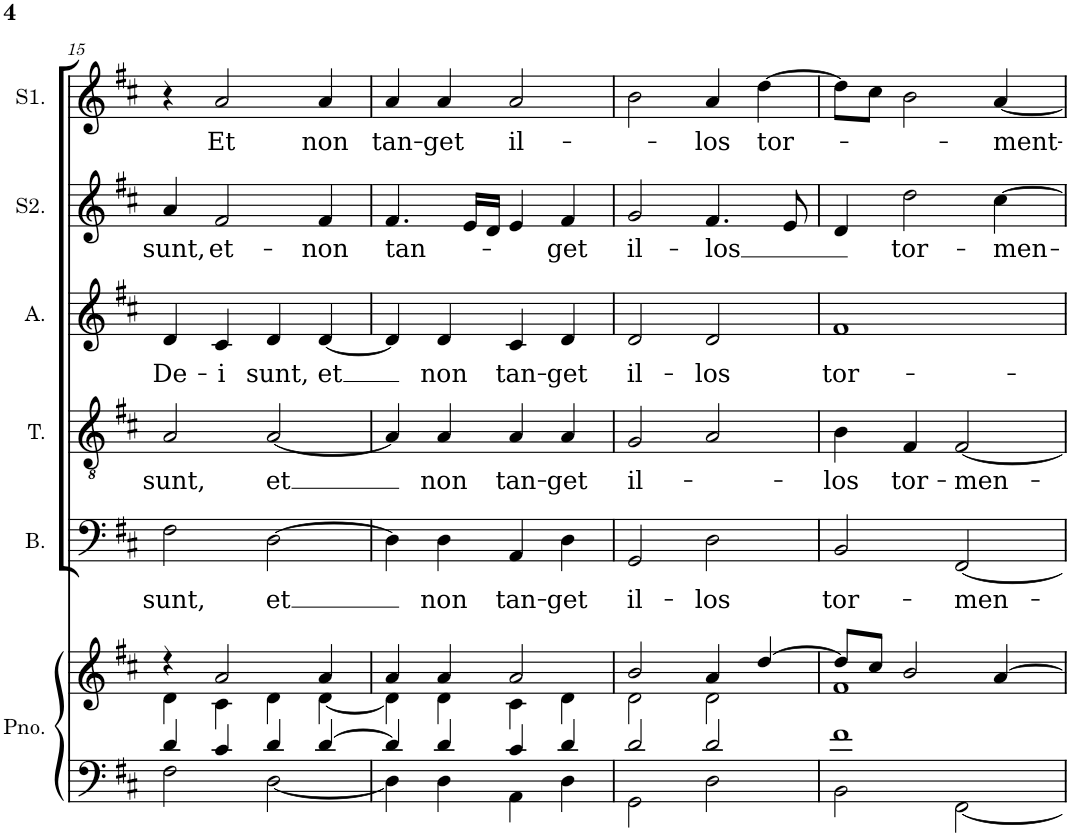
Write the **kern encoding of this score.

**kern	**kern	**kern	**text	**kern	**text	**kern	**text	**kern	**text	**kern	**text
*part6	*part6	*part5	*part5	*part4	*part4	*part3	*part3	*part2	*part2	*part1	*part1
*staff7	*staff6	*staff5	*staff5	*staff4	*staff4	*staff3	*staff3	*staff2	*staff2	*staff1	*staff1
*I"Piano	*	*I"Bass	*	*I"Tenor	*	*I"Alto	*	*I"Soprano	*	*I"Soprano1	*
*I'Pno.	*	*I'B.	*	*I'T.	*	*I'A.	*	*I'S2.	*	*I'S1.	*
!!LO:PB:g=z
*clefF4	*clefG2	*clefF4	*	*clefGv2	*	*clefG2	*	*clefG2	*	*clefG2	*
*k[f#c#]	*k[f#c#]	*k[f#c#]	*	*k[f#c#]	*	*k[f#c#]	*	*k[f#c#]	*	*k[f#c#]	*
*D:	*D:	*D:	*	*D:	*	*D:	*	*D:	*	*D:	*
*M4/4	*M4/4	*M4/4	*	*M4/4	*	*M4/4	*	*M4/4	*	*M4/4	*
=15	=15	=15	=15	=15	=15	=15	=15	=15	=15	=15	=15
*^	*^	*	*	*	*	*	*	*	*	*	*
!	!	!	!	!	!LO:LY:b	!	!LO:LY:b	!	!LO:LY:b	!	!LO:LY:b	!	!
4d/	2F#\	4r	4d\	2F#\	sunt,	2A/	sunt,	4d/	De-	4a/	sunt,	4r	.
!	!	!	!	!	!	!	!	!	!LO:LY:b	!	!LO:LY:b	!	!LO:LY:b
4c#/	.	2a/	4c#\	.	.	.	.	4c#/	-i	2f#/	et-	2a/	Et
!	!	!	!	!	!LO:LY:b	!	!LO:LY:b	!	!LO:LY:b	!	!	!	!
4d/	[2D\	.	4d\	[2D\	et	[2A/	et	4d/	sunt,	.	.	.	.
!	!	!	!	!	!	!	!	!	!LO:LY:b	!	!LO:LY:b	!	!LO:LY:b
[4d/	.	4a/	[4d\	.	.	.	.	[4d/	et-	4f#/	-non	4a/	non
=16	=16	=16	=16	=16	=16	=16	=16	=16	=16	=16	=16	=16	=16
!	!	!	!	!	!	!	!	!	!	!	!LO:LY:b	!	!LO:LY:b
4d/]	4D\]	4a/	4d\]	4D\]	.	4A/]	.	4d/]	.	4.f#/	tan-	4a/	tan-
!	!	!	!	!	!LO:LY:b	!	!LO:LY:b	!	!LO:LY:b	!	!	!	!LO:LY:b
4d/	4D\	4a/	4d\	4D\	non	4A/	non	4d/	-non	.	.	4a/	-get
.	.	.	.	.	.	.	.	.	.	16e/LL	.	.	.
.	.	.	.	.	.	.	.	.	.	16d/JJ	.	.	.
!	!	!	!	!	!LO:LY:b	!	!LO:LY:b	!	!LO:LY:b	!	!	!	!LO:LY:b
4c#/	4AA\	2a/	4c#\	4AA/	tan-	4A/	tan-	4c#/	tan-	4e/	.	2a/	il-
!	!	!	!	!	!LO:LY:b	!	!LO:LY:b	!	!LO:LY:b	!	!LO:LY:b	!	!
4d/	4D\	.	4d\	4D\	-get	4A/	-get	4d/	-get	4f#/	-get	.	.
=17	=17	=17	=17	=17	=17	=17	=17	=17	=17	=17	=17	=17	=17
!	!	!	!	!	!LO:LY:b	!	!LO:LY:b	!	!LO:LY:b	!	!LO:LY:b	!	!
2d/	2GG\	2b/	2d\	2GG/	il-	2G/	il-	2d/	il-	2g/	il-	2b\	.
!	!	!	!	!	!LO:LY:b	!	!	!	!LO:LY:b	!	!LO:LY:b	!	!LO:LY:b
2d/	2D\	4a/	2d\	2D\	-los	2A/	.	2d/	-los	4.f#/	-los	4a/	-los
!	!	!	!	!	!	!	!	!	!	!	!	!	!LO:LY:b
.	.	[4dd/	.	.	.	.	.	.	.	.	.	[4dd\	tor-
.	.	.	.	.	.	.	.	.	.	8e/	.	.	.
=18	=18	=18	=18	=18	=18	=18	=18	=18	=18	=18	=18	=18	=18
!	!	!	!	!	!LO:LY:b	!	!LO:LY:b	!	!LO:LY:b	!	!	!	!
1f#	2BB\	8dd/L]	1f#	2BB/	tor-	4B\	-los	1f#	tor-	4d/	.	8dd\L]	.
.	.	8cc#/J	.	.	.	.	.	.	.	.	.	8cc#\J	.
!	!	!	!	!	!	!	!LO:LY:b	!	!	!	!LO:LY:b	!	!
.	.	2b/	.	.	.	4F#/	tor-	.	.	2dd\	tor-	2b\	.
!	!	!	!	!	!LO:LY:b	!	!LO:LY:b	!	!	!	!	!	!
.	[2FF#\	.	.	[2FF#/	-men-	[2F#/	-men-	.	.	.	.	.	.
!	!	!	!	!	!	!	!	!	!	!	!LO:LY:b	!	!LO:LY:b
.	.	[4a/	.	.	.	.	.	.	.	[4cc#\	-men-	[4a/	-ment-
*v	*v	*	*	*	*	*	*	*	*	*	*	*	*
*	*v	*v	*	*	*	*	*	*	*	*	*	*
=	=	=	=	=	=	=	=	=	=	=	=
*-	*-	*-	*-	*-	*-	*-	*-	*-	*-	*-	*-
